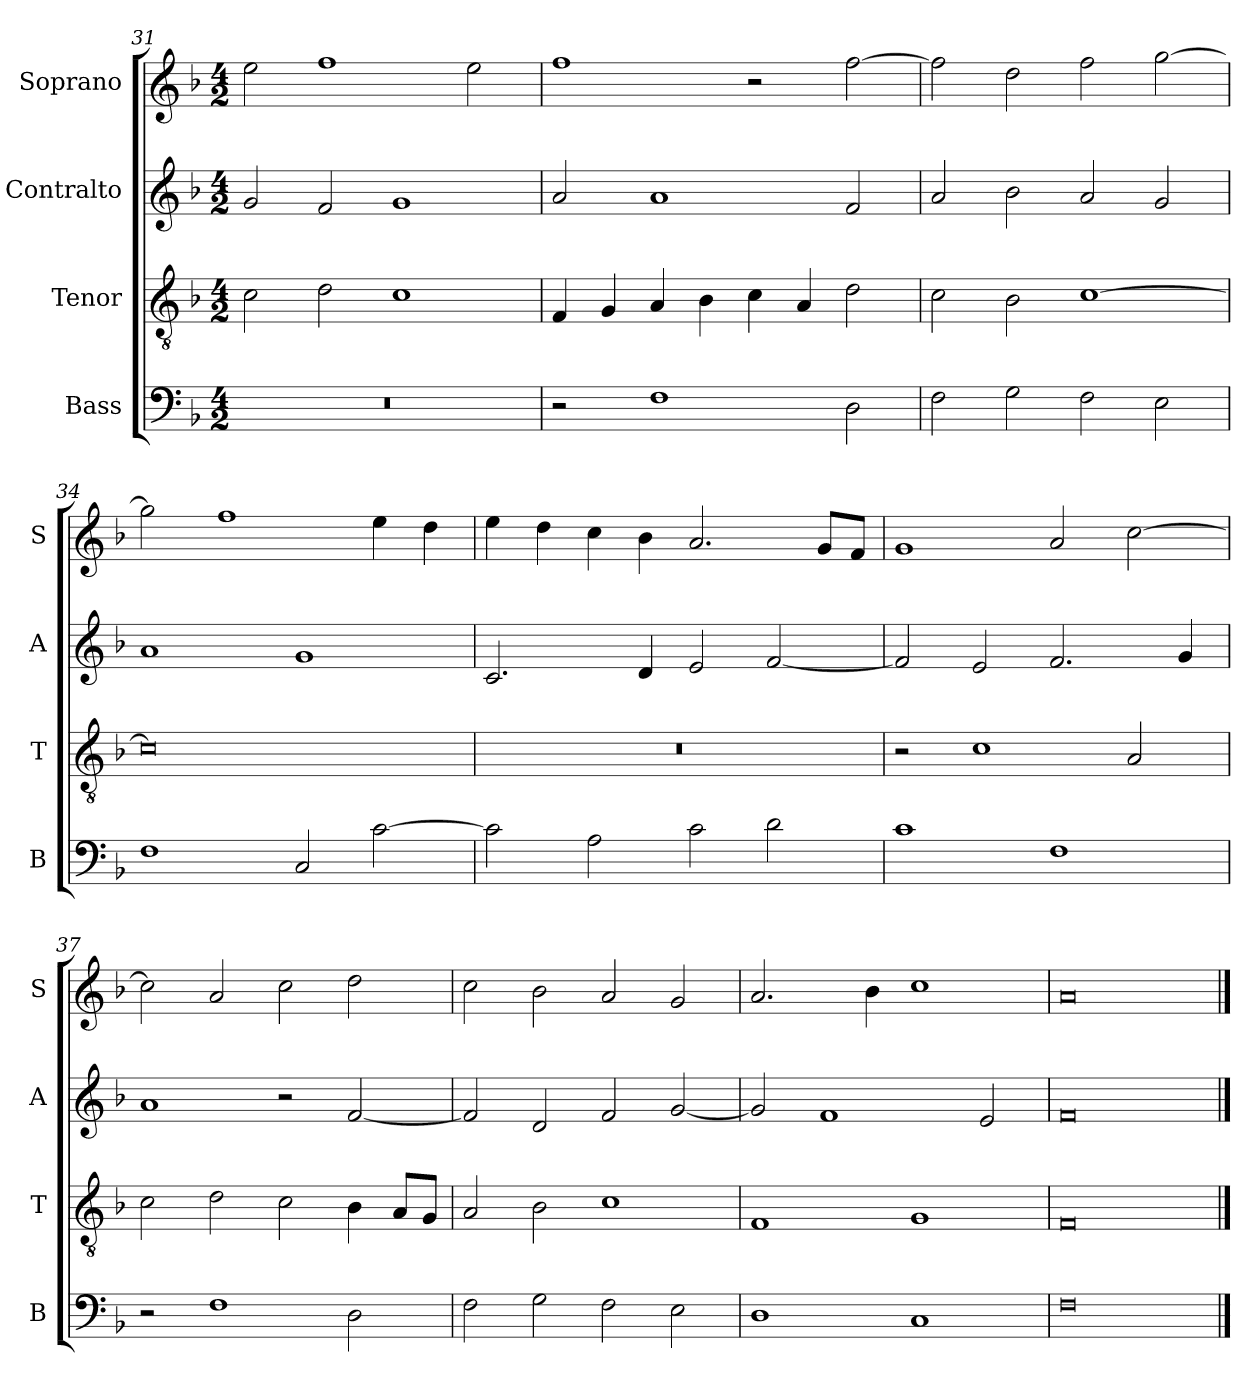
**kern	**kern	**kern	**kern
*part4	*part3	*part2	*part1
*staff4	*staff3	*staff2	*staff1
*I"Bass	*I"Tenor	*I"Contralto	*I"Soprano
*I'B	*I'T	*I'A	*I'S
*clefF4	*clefGv2	*clefG2	*clefG2
*k[b-]	*k[b-]	*k[b-]	*k[b-]
*F:ion	*F:ion	*F:ion	*F:ion
*M4/2	*M4/2	*M4/2	*M4/2
=31	=31	=31	=31
0r	2c	2g	2ee
.	2d	2f	1ff
.	1c	1g	.
.	.	.	2ee
=32	=32	=32	=32
2r	4F	2a	1ff
.	4G	.	.
1F	4A	1a	.
.	4B-	.	.
.	4c	.	2r
.	4A	.	.
2D	2d	2f	[2ff
=33	=33	=33	=33
2F	2c	2a	2ff]
2G	2B-	2b-	2dd
2F	[1c	2a	2ff
2E	.	2g	[2gg
=34	=34	=34	=34
1F	0c]	1a	2gg]
.	.	.	1ff
2C	.	1g	.
[2c	.	.	4ee
.	.	.	4dd
=35	=35	=35	=35
2c]	0r	2.c	4ee
.	.	.	4dd
2A	.	.	4cc
.	.	4d	4b-
2c	.	2e	2.a
2d	.	[2f	.
.	.	.	8g/L
.	.	.	8f/J
=36	=36	=36	=36
1c	2r	2f]	1g
.	1c	2e	.
1F	.	2.f	2a
.	2A	.	[2cc
.	.	4g	.
=37	=37	=37	=37
2r	2c	1a	2cc]
1F	2d	.	2a
.	2c	2r	2cc
2D	4B-	[2f	2dd
.	8A/L	.	.
.	8G/J	.	.
=38	=38	=38	=38
2F	2A	2f]	2cc
2G	2B-	2d	2b-
2F	1c	2f	2a
2E	.	[2g	2g
=39	=39	=39	=39
1D	1F	2g]	2.a
.	.	1f	.
.	.	.	4b-
1C	1G	.	1cc
.	.	2e	.
=40	=40	=40	=40
0F	0F	0f	0a
==	==	==	==
*-	*-	*-	*-
